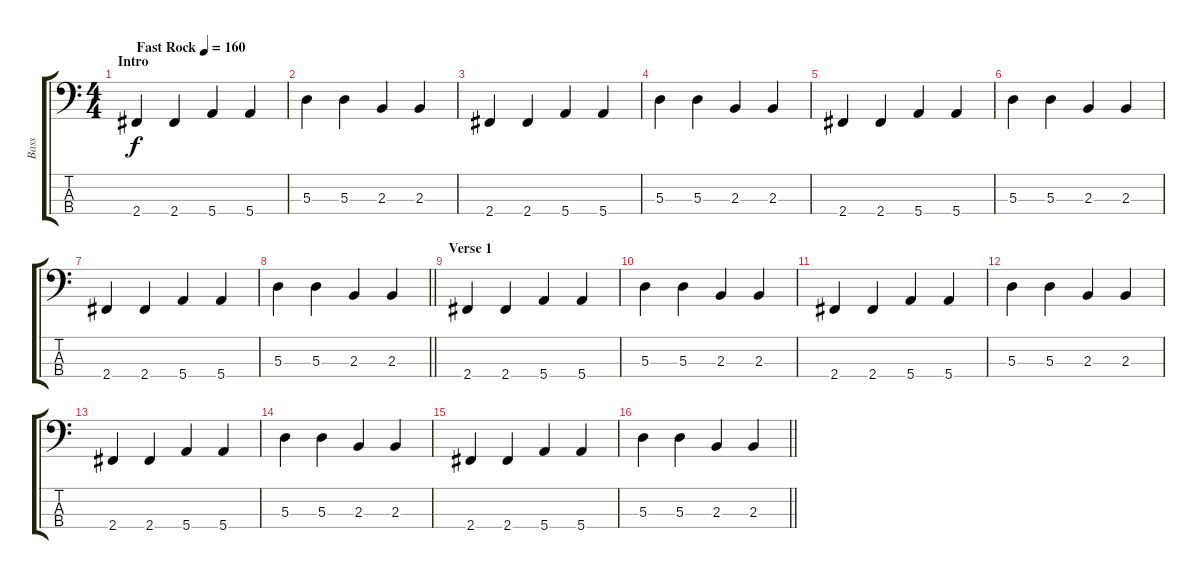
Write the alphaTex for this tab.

\track ("Bass" "Bass") {instrument acousticguitarsteel}
\staff {score tabs}
\tuning (G2 D2 A1 E1) {hide}
\ts (4 4)
\section ("" "Intro")
\tempo (160 "Fast Rock")
\clef f4
\ks c
2.4.4{dy f instrument acousticguitarsteel} 2.4.4 5.4.4 5.4.4 |
5.3.4 5.3.4 2.3.4 2.3.4 |
2.4.4 2.4.4 5.4.4 5.4.4 |
5.3.4 5.3.4 2.3.4 2.3.4 |
2.4.4 2.4.4 5.4.4 5.4.4 |
5.3.4 5.3.4 2.3.4 2.3.4 |
2.4.4 2.4.4 5.4.4 5.4.4 |
\barLineRight lightlight
5.3.4 5.3.4 2.3.4 2.3.4 |
\section ("" "Verse 1")
2.4.4 2.4.4 5.4.4 5.4.4 |
5.3.4 5.3.4 2.3.4 2.3.4 |
2.4.4 2.4.4 5.4.4 5.4.4 |
5.3.4 5.3.4 2.3.4 2.3.4 |
2.4.4 2.4.4 5.4.4 5.4.4 |
5.3.4 5.3.4 2.3.4 2.3.4 |
2.4.4 2.4.4 5.4.4 5.4.4 |
\barLineRight lightlight
5.3.4 5.3.4 2.3.4 2.3.4
